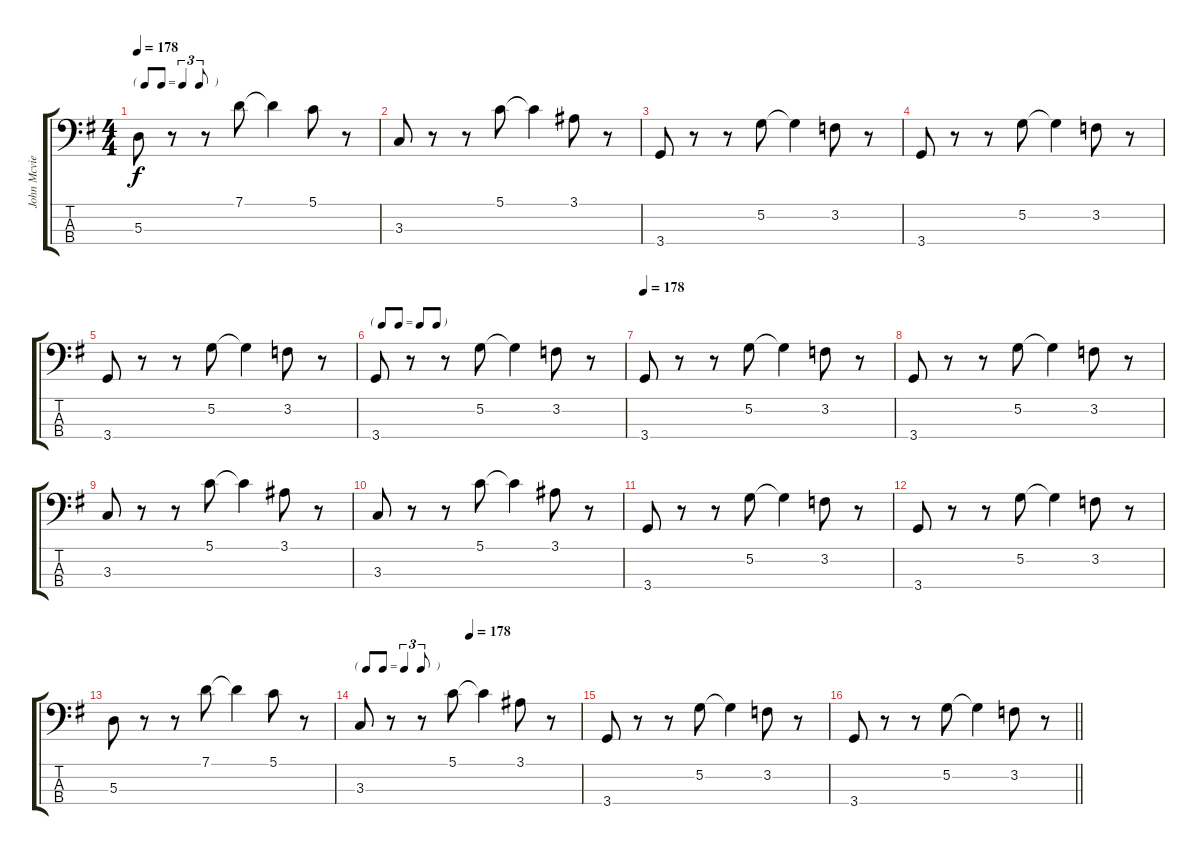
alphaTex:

\track ("John Mcvie - Bass" "John Mcvie") {instrument electricbassfinger}
\staff {score tabs}
\tuning (G2 D2 A1 E1) {hide}
\ts (4 4)
\tf triplet8th
\tempo 178
\clef f4
\ks g
5.3.8{dy f} r.8 r.8 7.1.8 7.1{t}.4 5.1.8 r.8 |
3.3.8 r.8 r.8 5.1.8 5.1{t}.4 3.1.8 r.8 |
3.4.8 r.8 r.8 5.2.8 5.2{t}.4 3.2.8 r.8 |
3.4.8 r.8 r.8 5.2.8 5.2{t}.4 3.2.8 r.8 |
3.4.8 r.8 r.8 5.2.8 5.2{t}.4 3.2.8 r.8 |
\tf none
3.4.8 r.8 r.8 5.2.8 5.2{t}.4 3.2.8 r.8 |
\tempo 178
3.4.8 r.8 r.8 5.2.8 5.2{t}.4 3.2.8 r.8 |
3.4.8 r.8 r.8 5.2.8 5.2{t}.4 3.2.8 r.8 |
3.3.8 r.8 r.8 5.1.8 5.1{t}.4 3.1.8 r.8 |
3.3.8 r.8 r.8 5.1.8 5.1{t}.4 3.1.8 r.8 |
3.4.8 r.8 r.8 5.2.8 5.2{t}.4 3.2.8 r.8 |
3.4.8 r.8 r.8 5.2.8 5.2{t}.4 3.2.8 r.8 |
5.3.8 r.8 r.8 7.1.8 7.1{t}.4 5.1.8 r.8 |
\tf triplet8th
\tempo (178 0.5)
3.3.8 r.8 r.8 5.1.8 5.1{t}.4 3.1.8 r.8 |
3.4.8 r.8 r.8 5.2.8 5.2{t}.4 3.2.8 r.8 |
\barLineRight lightlight
3.4.8 r.8 r.8 5.2.8 5.2{t}.4 3.2.8 r.8
